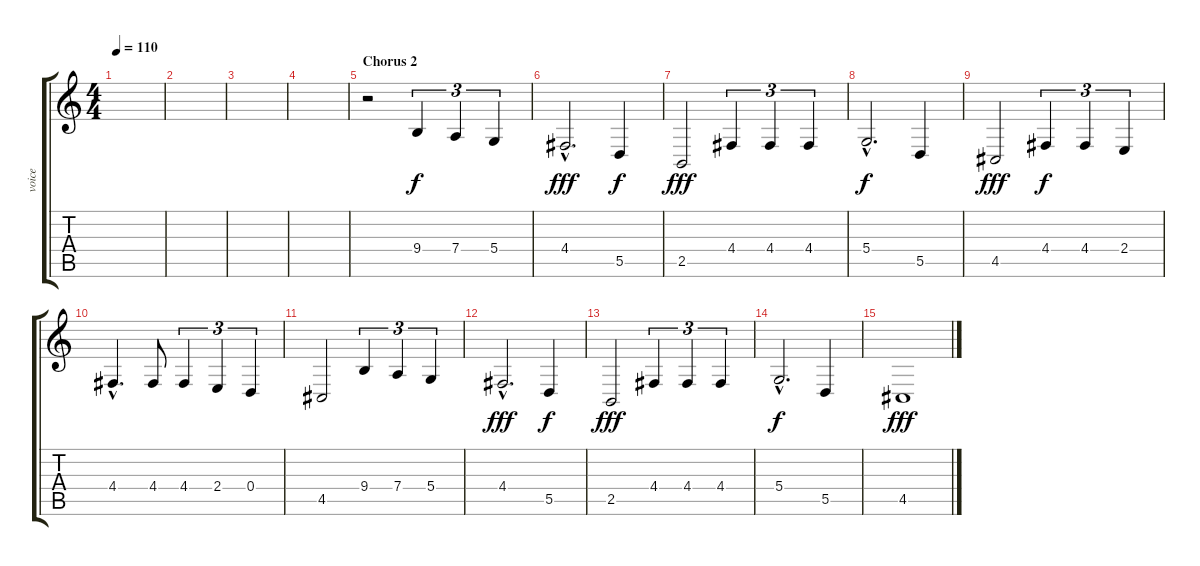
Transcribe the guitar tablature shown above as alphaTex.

\track ("voice " "voice ") {instrument lead2sawtooth}
\staff {score tabs}
\tuning (E4 B3 G3 D3 A2 E2) {hide}
\ts (4 4)
\tempo 110
\clef g2
\ks c
|
|
|
|
\section ("" "Chorus 2")
r.2 9.4.4{tu (3 2)} 7.4.4{tu (3 2)} 5.4.4{tu (3 2)} |
4.4{hac}.2{d dy fff} 5.5.4{dy f} |
2.5.2{dy fff} 4.4.4{tu (3 2)} 4.4.4{tu (3 2)} 4.4.4{tu (3 2)} |
5.4{hac}.2{d dy f} 5.5.4 |
4.5.2{dy fff} 4.4.4{tu (3 2) dy f} 4.4.4{tu (3 2)} 2.4.4{tu (3 2)} |
4.4{hac}.4{d} 4.4.8 4.4.4{tu (3 2)} 2.4.4{tu (3 2)} 0.4.4{tu (3 2)} |
4.5.2 9.4.4{tu (3 2)} 7.4.4{tu (3 2)} 5.4.4{tu (3 2)} |
4.4{hac}.2{d dy fff} 5.5.4{dy f} |
2.5.2{dy fff} 4.4.4{tu (3 2)} 4.4.4{tu (3 2)} 4.4.4{tu (3 2)} |
5.4{hac}.2{d dy f} 5.5.4 |
4.5.1{dy fff}
